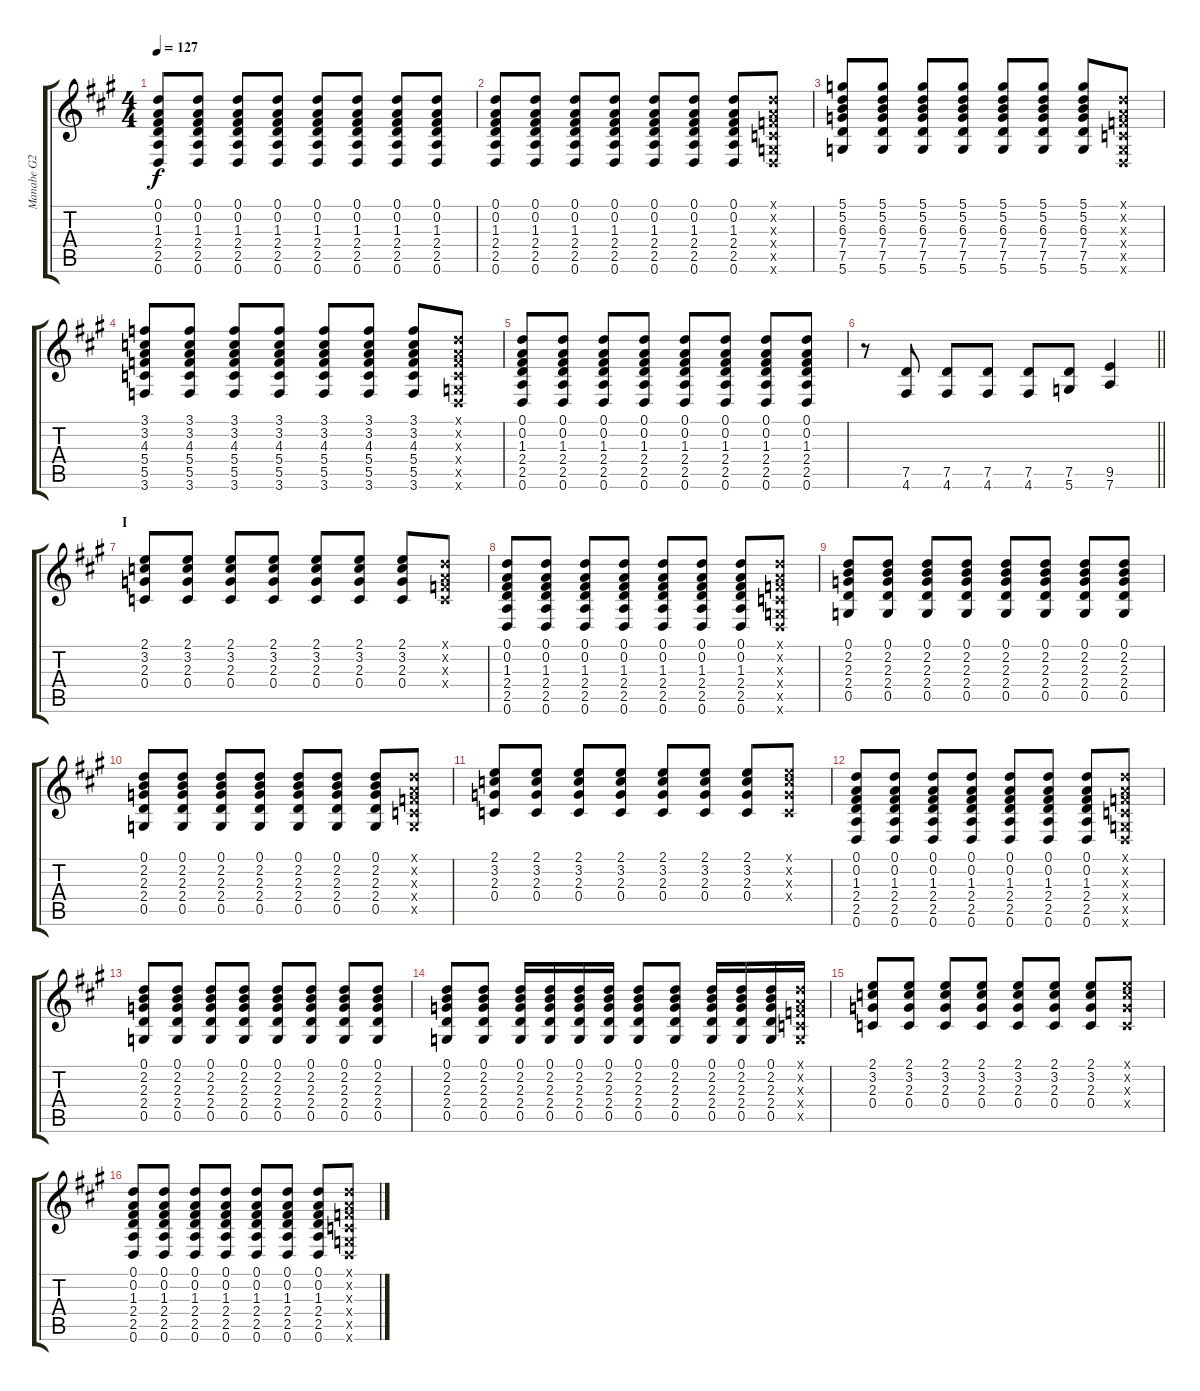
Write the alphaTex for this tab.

\track ("Manabe G2" "Manabe G2") {instrument overdrivenguitar}
\staff {score tabs}
\tuning (D4 A3 F3 C3 G2 D2) {hide}
\ts (4 4)
\tempo 127
\clef g2
\ks a
(0.1 0.2 1.3 2.4 2.5 0.6).8{dy f} (0.1 0.2 1.3 2.4 2.5 0.6).8 (0.1 0.2 1.3 2.4 2.5 0.6).8 (0.1 0.2 1.3 2.4 2.5 0.6).8 (0.1 0.2 1.3 2.4 2.5 0.6).8 (0.1 0.2 1.3 2.4 2.5 0.6).8 (0.1 0.2 1.3 2.4 2.5 0.6).8 (0.1 0.2 1.3 2.4 2.5 0.6).8 |
(0.1 0.2 1.3 2.4 2.5 0.6).8 (0.1 0.2 1.3 2.4 2.5 0.6).8 (0.1 0.2 1.3 2.4 2.5 0.6).8 (0.1 0.2 1.3 2.4 2.5 0.6).8 (0.1 0.2 1.3 2.4 2.5 0.6).8 (0.1 0.2 1.3 2.4 2.5 0.6).8 (0.1 0.2 1.3 2.4 2.5 0.6).8 (0.1{x} 0.2{x} 0.3{x} 0.4{x} 0.5{x} 0.6{x}).8 |
(5.1 5.2 6.3 7.4 7.5 5.6).8 (5.1 5.2 6.3 7.4 7.5 5.6).8 (5.1 5.2 6.3 7.4 7.5 5.6).8 (5.1 5.2 6.3 7.4 7.5 5.6).8 (5.1 5.2 6.3 7.4 7.5 5.6).8 (5.1 5.2 6.3 7.4 7.5 5.6).8 (5.1 5.2 6.3 7.4 7.5 5.6).8 (0.1{x} 0.2{x} 0.3{x} 0.4{x} 0.5{x} 0.6{x}).8 |
(3.1 3.2 4.3 5.4 5.5 3.6).8 (3.1 3.2 4.3 5.4 5.5 3.6).8 (3.1 3.2 4.3 5.4 5.5 3.6).8 (3.1 3.2 4.3 5.4 5.5 3.6).8 (3.1 3.2 4.3 5.4 5.5 3.6).8 (3.1 3.2 4.3 5.4 5.5 3.6).8 (3.1 3.2 4.3 5.4 5.5 3.6).8 (0.1{x} 0.2{x} 0.3{x} 0.4{x} 0.5{x} 0.6{x}).8 |
(0.1 0.2 1.3 2.4 2.5 0.6).8 (0.1 0.2 1.3 2.4 2.5 0.6).8 (0.1 0.2 1.3 2.4 2.5 0.6).8 (0.1 0.2 1.3 2.4 2.5 0.6).8 (0.1 0.2 1.3 2.4 2.5 0.6).8 (0.1 0.2 1.3 2.4 2.5 0.6).8 (0.1 0.2 1.3 2.4 2.5 0.6).8 (0.1 0.2 1.3 2.4 2.5 0.6).8 |
\barLineRight lightlight
r.8 (7.5 4.6).8 (7.5 4.6).8 (7.5 4.6).8 (7.5 4.6).8 (7.5 5.6).8 (9.5 7.6).4 |
\section ("" "I")
(2.1 3.2 2.3 0.4).8 (2.1 3.2 2.3 0.4).8 (2.1 3.2 2.3 0.4).8 (2.1 3.2 2.3 0.4).8 (2.1 3.2 2.3 0.4).8 (2.1 3.2 2.3 0.4).8 (2.1 3.2 2.3 0.4).8 (0.1{x} 0.2{x} 0.3{x} 0.4{x}).8 |
(0.1 0.2 1.3 2.4 2.5 0.6).8 (0.1 0.2 1.3 2.4 2.5 0.6).8 (0.1 0.2 1.3 2.4 2.5 0.6).8 (0.1 0.2 1.3 2.4 2.5 0.6).8 (0.1 0.2 1.3 2.4 2.5 0.6).8 (0.1 0.2 1.3 2.4 2.5 0.6).8 (0.1 0.2 1.3 2.4 2.5 0.6).8 (0.1{x} 0.2{x} 0.3{x} 0.4{x} 0.5{x} 0.6{x}).8 |
(0.1 2.2 2.3 2.4 0.5).8 (0.1 2.2 2.3 2.4 0.5).8 (0.1 2.2 2.3 2.4 0.5).8 (0.1 2.2 2.3 2.4 0.5).8 (0.1 2.2 2.3 2.4 0.5).8 (0.1 2.2 2.3 2.4 0.5).8 (0.1 2.2 2.3 2.4 0.5).8 (0.1 2.2 2.3 2.4 0.5).8 |
(0.1 2.2 2.3 2.4 0.5).8 (0.1 2.2 2.3 2.4 0.5).8 (0.1 2.2 2.3 2.4 0.5).8 (0.1 2.2 2.3 2.4 0.5).8 (0.1 2.2 2.3 2.4 0.5).8 (0.1 2.2 2.3 2.4 0.5).8 (0.1 2.2 2.3 2.4 0.5).8 (0.1{x} 0.2{x} 0.3{x} 0.4{x} 0.5{x}).8 |
(2.1 3.2 2.3 0.4).8 (2.1 3.2 2.3 0.4).8 (2.1 3.2 2.3 0.4).8 (2.1 3.2 2.3 0.4).8 (2.1 3.2 2.3 0.4).8 (2.1 3.2 2.3 0.4).8 (2.1 3.2 2.3 0.4).8 (2.1{x} 3.2{x} 2.3{x} 0.4{x}).8 |
(0.1 0.2 1.3 2.4 2.5 0.6).8 (0.1 0.2 1.3 2.4 2.5 0.6).8 (0.1 0.2 1.3 2.4 2.5 0.6).8 (0.1 0.2 1.3 2.4 2.5 0.6).8 (0.1 0.2 1.3 2.4 2.5 0.6).8 (0.1 0.2 1.3 2.4 2.5 0.6).8 (0.1 0.2 1.3 2.4 2.5 0.6).8 (0.1{x} 0.2{x} 0.3{x} 0.4{x} 0.5{x} 0.6{x}).8 |
(0.1 2.2 2.3 2.4 0.5).8 (0.1 2.2 2.3 2.4 0.5).8 (0.1 2.2 2.3 2.4 0.5).8 (0.1 2.2 2.3 2.4 0.5).8 (0.1 2.2 2.3 2.4 0.5).8 (0.1 2.2 2.3 2.4 0.5).8 (0.1 2.2 2.3 2.4 0.5).8 (0.1 2.2 2.3 2.4 0.5).8 |
(0.1 2.2 2.3 2.4 0.5).8 (0.1 2.2 2.3 2.4 0.5).8 (0.1 2.2 2.3 2.4 0.5).16 (0.1 2.2 2.3 2.4 0.5).16 (0.1 2.2 2.3 2.4 0.5).16 (0.1 2.2 2.3 2.4 0.5).16 (0.1 2.2 2.3 2.4 0.5).8 (0.1 2.2 2.3 2.4 0.5).8 (0.1 2.2 2.3 2.4 0.5).16 (0.1 2.2 2.3 2.4 0.5).16 (0.1 2.2 2.3 2.4 0.5).16 (0.1{x} 0.2{x} 0.3{x} 0.4{x} 0.5{x}).16 |
(2.1 3.2 2.3 0.4).8 (2.1 3.2 2.3 0.4).8 (2.1 3.2 2.3 0.4).8 (2.1 3.2 2.3 0.4).8 (2.1 3.2 2.3 0.4).8 (2.1 3.2 2.3 0.4).8 (2.1 3.2 2.3 0.4).8 (2.1{x} 3.2{x} 2.3{x} 0.4{x}).8 |
(0.1 0.2 1.3 2.4 2.5 0.6).8 (0.1 0.2 1.3 2.4 2.5 0.6).8 (0.1 0.2 1.3 2.4 2.5 0.6).8 (0.1 0.2 1.3 2.4 2.5 0.6).8 (0.1 0.2 1.3 2.4 2.5 0.6).8 (0.1 0.2 1.3 2.4 2.5 0.6).8 (0.1 0.2 1.3 2.4 2.5 0.6).8 (0.1{x} 0.2{x} 0.3{x} 0.4{x} 0.5{x} 0.6{x}).8
